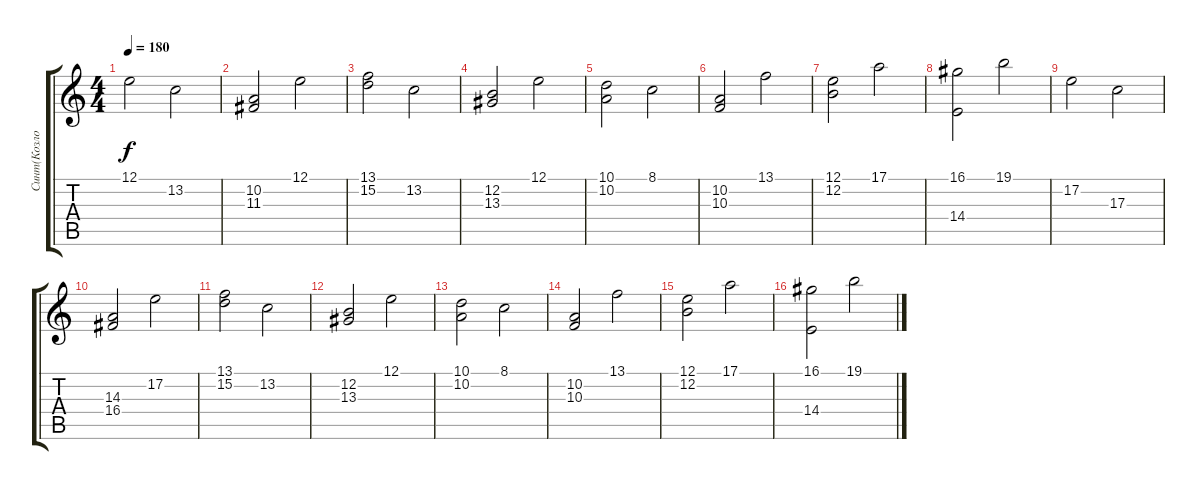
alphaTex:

\track ("Синт(Козлов)" "Синт(Козло") {instrument drawbarorgan}
\staff {score tabs}
\tuning (E4 B3 G3 D3 A2 E2) {hide}
\ts (4 4)
\tempo 180
\clef g2
\ks c
12.1.2{dy f} 13.2.2 |
(10.2 11.3).2 12.1.2 |
(13.1 15.2).2 13.2.2 |
(12.2 13.3).2 12.1.2 |
(10.1 10.2).2 8.1.2 |
(10.2 10.3).2 13.1.2 |
(12.1 12.2).2 17.1.2 |
(16.1 14.4).2 19.1.2 |
17.2.2 17.3.2 |
(14.3 16.4).2 17.2.2 |
(13.1 15.2).2 13.2.2 |
(12.2 13.3).2 12.1.2 |
(10.1 10.2).2 8.1.2 |
(10.2 10.3).2 13.1.2 |
(12.1 12.2).2 17.1.2 |
(16.1 14.4).2 19.1.2
